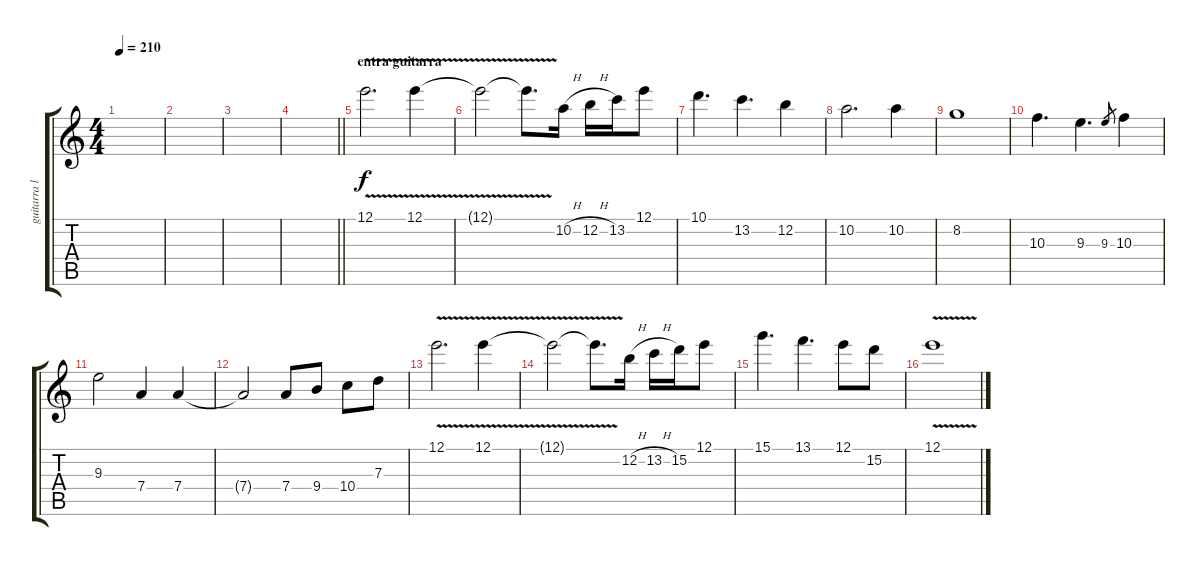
\track ("guitarra lider" "guitarra l") {instrument distortionguitar}
\staff {score tabs}
\tuning (E4 B3 G3 D3 A2 E2) {hide}
\ts (4 4)
\tempo 210
\clef g2
\ks c
|
|
|
\barLineRight lightlight
|
\section ("" "entra guitarra")
12.1{v}.2{d} 12.1{v}.4 |
12.1{v t}.2 12.1{t}.8{d} 10.2{h}.16 12.2{h}.16 13.2.16 12.1.8 |
10.1.4{d} 13.2.4{d} 12.2.4 |
10.2.2{d} 10.2.4 |
8.2.1 |
10.3.4{d} 9.3.4{d} 9.3.8{gr} 10.3.4 |
9.3.2 7.4.4 7.4.4 |
7.4{t}.2 7.4.8 9.4.8 10.4.8 7.3.8 |
12.1{v}.2{d} 12.1{v}.4 |
12.1{v t}.2 12.1{t}.8{d} 12.2{h}.16 13.2{h}.16 15.2.16 12.1.8 |
15.1.4{d} 13.1.4{d} 12.1.8 15.2.8 |
12.1{v}.1
